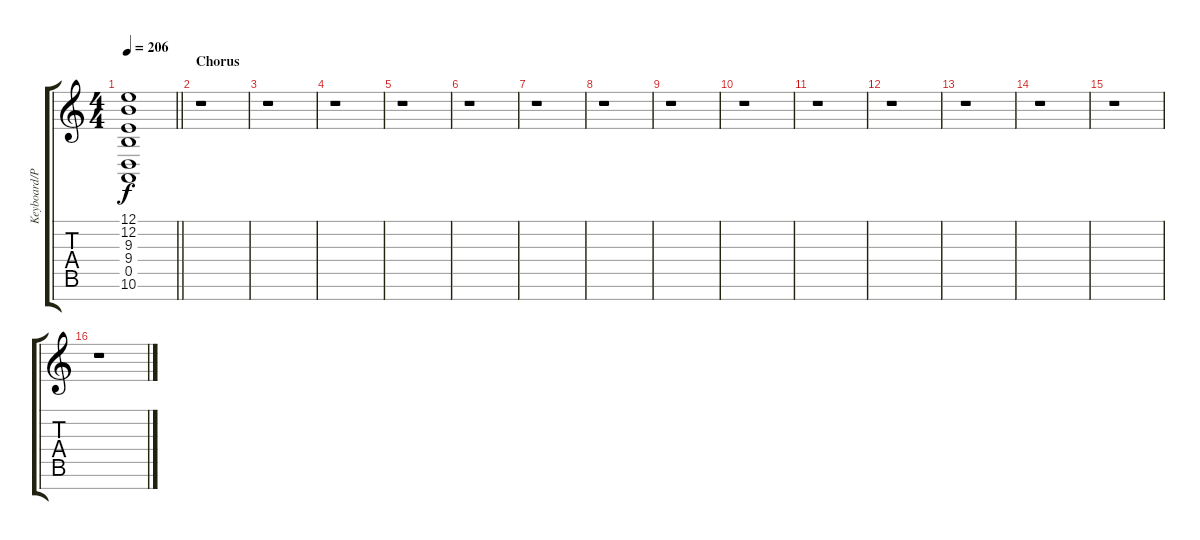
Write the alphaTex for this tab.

\track ("Keyboard/Piano" "Keyboard/P") {instrument acousticgrandpiano}
\staff {score tabs}
\tuning (E4 B3 G3 D3 A2 E2 B1) {hide}
\ts (4 4)
\tempo 206
\clef g2
\barLineRight lightlight
\ks c
(12.1 12.2 9.3 9.4 0.5 10.6).1{dy f volume 6 instrument gunshot} |
\section ("" "Chorus")
r.1 |
r.1 |
r.1 |
r.1 |
r.1 |
r.1 |
r.1 |
r.1 |
r.1 |
r.1 |
r.1 |
r.1 |
r.1 |
r.1 |
r.1
